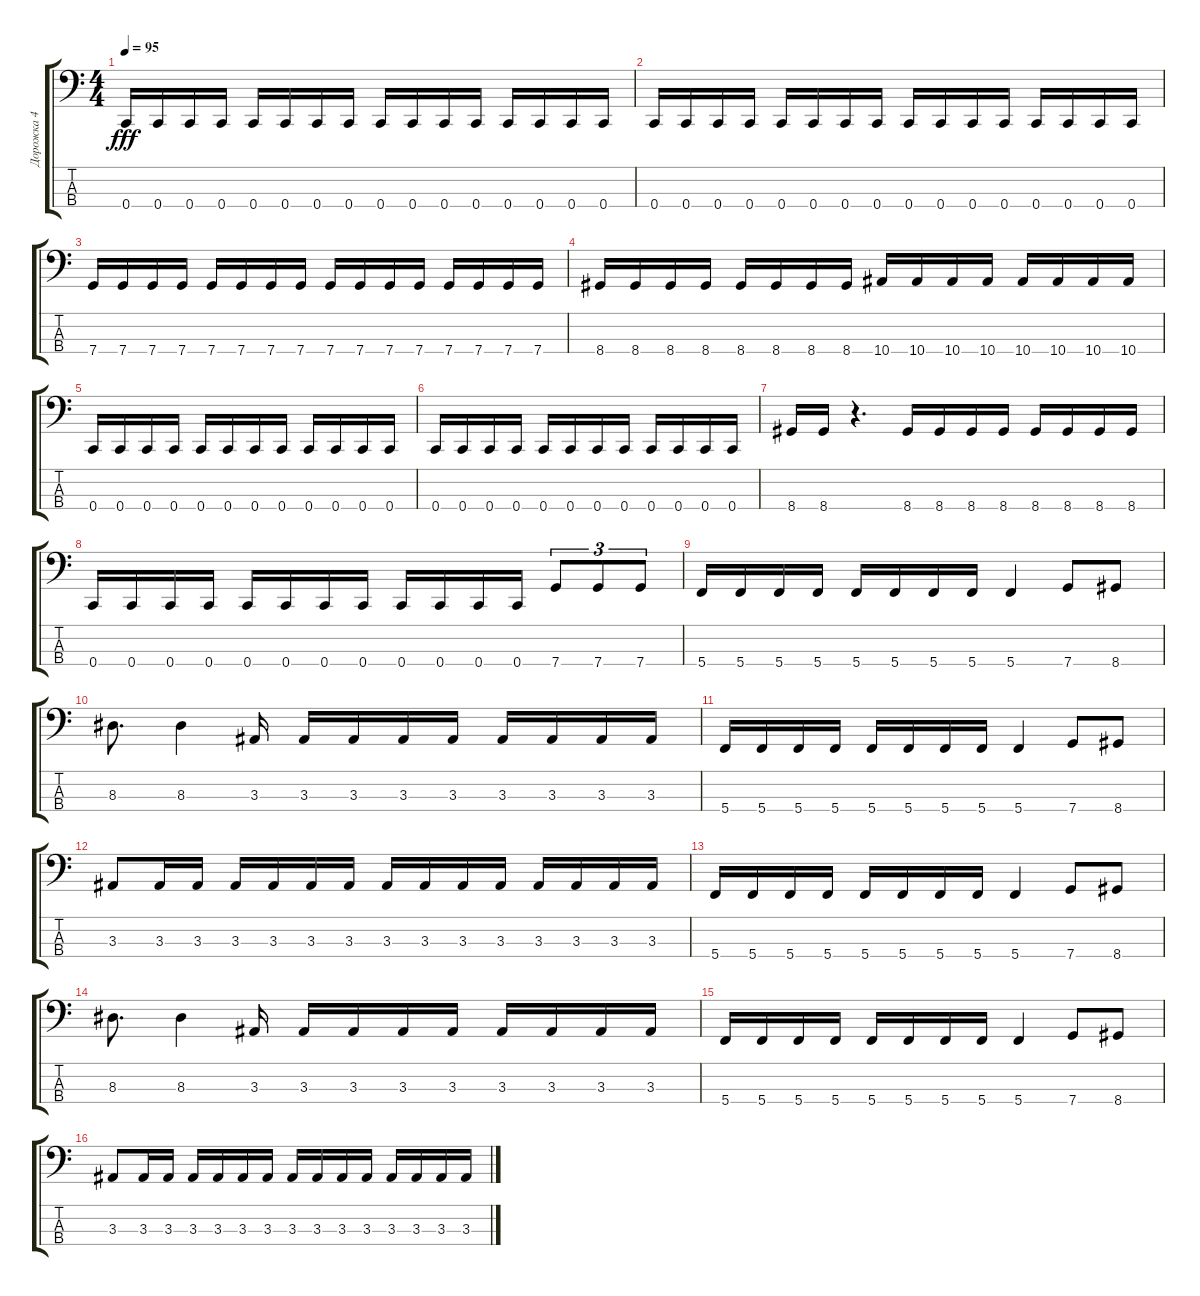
\track ("Дорожка 4" "Дорожка 4") {instrument electricbassfinger}
\staff {score tabs}
\tuning (F2 C2 G1 C1) {hide}
\ts (4 4)
\tempo 95
\clef f4
\ks c
0.4.16{dy fff} 0.4.16 0.4.16 0.4.16 0.4.16 0.4.16 0.4.16 0.4.16 0.4.16 0.4.16 0.4.16 0.4.16 0.4.16 0.4.16 0.4.16 0.4.16 |
0.4.16 0.4.16 0.4.16 0.4.16 0.4.16 0.4.16 0.4.16 0.4.16 0.4.16 0.4.16 0.4.16 0.4.16 0.4.16 0.4.16 0.4.16 0.4.16 |
7.4.16 7.4.16 7.4.16 7.4.16 7.4.16 7.4.16 7.4.16 7.4.16 7.4.16 7.4.16 7.4.16 7.4.16 7.4.16 7.4.16 7.4.16 7.4.16 |
8.4.16 8.4.16 8.4.16 8.4.16 8.4.16 8.4.16 8.4.16 8.4.16 10.4.16 10.4.16 10.4.16 10.4.16 10.4.16 10.4.16 10.4.16 10.4.16 |
0.4.16 0.4.16 0.4.16 0.4.16 0.4.16 0.4.16 0.4.16 0.4.16 0.4.16 0.4.16 0.4.16 0.4.16 |
0.4.16 0.4.16 0.4.16 0.4.16 0.4.16 0.4.16 0.4.16 0.4.16 0.4.16 0.4.16 0.4.16 0.4.16 |
8.4.16 8.4.16 r.4{d} 8.4.16 8.4.16 8.4.16 8.4.16 8.4.16 8.4.16 8.4.16 8.4.16 |
0.4.16 0.4.16 0.4.16 0.4.16 0.4.16 0.4.16 0.4.16 0.4.16 0.4.16 0.4.16 0.4.16 0.4.16 7.4.8{tu (3 2)} 7.4.8{tu (3 2)} 7.4.8{tu (3 2)} |
5.4.16 5.4.16 5.4.16 5.4.16 5.4.16 5.4.16 5.4.16 5.4.16 5.4.4 7.4.8 8.4.8 |
8.3.8{d} 8.3.4 3.3.16 3.3.16 3.3.16 3.3.16 3.3.16 3.3.16 3.3.16 3.3.16 3.3.16 |
5.4.16 5.4.16 5.4.16 5.4.16 5.4.16 5.4.16 5.4.16 5.4.16 5.4.4 7.4.8 8.4.8 |
3.3.8 3.3.16 3.3.16 3.3.16 3.3.16 3.3.16 3.3.16 3.3.16 3.3.16 3.3.16 3.3.16 3.3.16 3.3.16 3.3.16 3.3.16 |
5.4.16 5.4.16 5.4.16 5.4.16 5.4.16 5.4.16 5.4.16 5.4.16 5.4.4 7.4.8 8.4.8 |
8.3.8{d} 8.3.4 3.3.16 3.3.16 3.3.16 3.3.16 3.3.16 3.3.16 3.3.16 3.3.16 3.3.16 |
5.4.16 5.4.16 5.4.16 5.4.16 5.4.16 5.4.16 5.4.16 5.4.16 5.4.4 7.4.8 8.4.8 |
3.3.8 3.3.16 3.3.16 3.3.16 3.3.16 3.3.16 3.3.16 3.3.16 3.3.16 3.3.16 3.3.16 3.3.16 3.3.16 3.3.16 3.3.16
